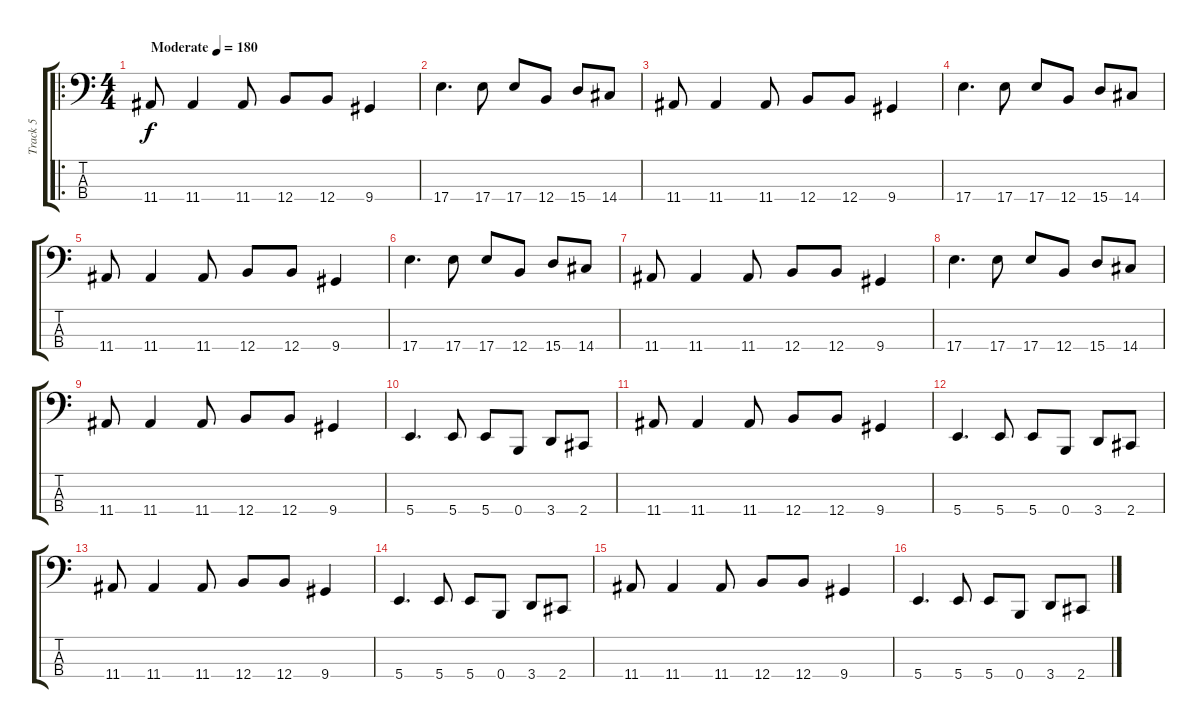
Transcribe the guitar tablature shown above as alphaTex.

\track ("Track 5" "Track 5") {instrument electricbassfinger}
\staff {score tabs}
\tuning (E2 B1 Gb1 B0) {hide}
\ro
\ts (4 4)
\tempo (180 "Moderate")
\clef f4
\ks c
11.4.8{dy f instrument distortionguitar} 11.4.4 11.4.8 12.4.8 12.4.8 9.4.4 |
17.4.4{d} 17.4.8 17.4.8 12.4.8 15.4.8 14.4.8 |
11.4.8 11.4.4 11.4.8 12.4.8 12.4.8 9.4.4 |
17.4.4{d} 17.4.8 17.4.8 12.4.8 15.4.8 14.4.8 |
11.4.8 11.4.4 11.4.8 12.4.8 12.4.8 9.4.4 |
17.4.4{d} 17.4.8 17.4.8 12.4.8 15.4.8 14.4.8 |
11.4.8 11.4.4 11.4.8 12.4.8 12.4.8 9.4.4 |
17.4.4{d} 17.4.8 17.4.8 12.4.8 15.4.8 14.4.8 |
11.4.8{instrument electricbassfinger} 11.4.4 11.4.8 12.4.8 12.4.8 9.4.4 |
5.4.4{d} 5.4.8 5.4.8 0.4.8 3.4.8 2.4.8 |
11.4.8 11.4.4 11.4.8 12.4.8 12.4.8 9.4.4 |
5.4.4{d} 5.4.8 5.4.8 0.4.8 3.4.8 2.4.8 |
11.4.8 11.4.4 11.4.8 12.4.8 12.4.8 9.4.4 |
5.4.4{d} 5.4.8 5.4.8 0.4.8 3.4.8 2.4.8 |
11.4.8 11.4.4 11.4.8 12.4.8 12.4.8 9.4.4 |
5.4.4{d} 5.4.8 5.4.8 0.4.8 3.4.8 2.4.8
